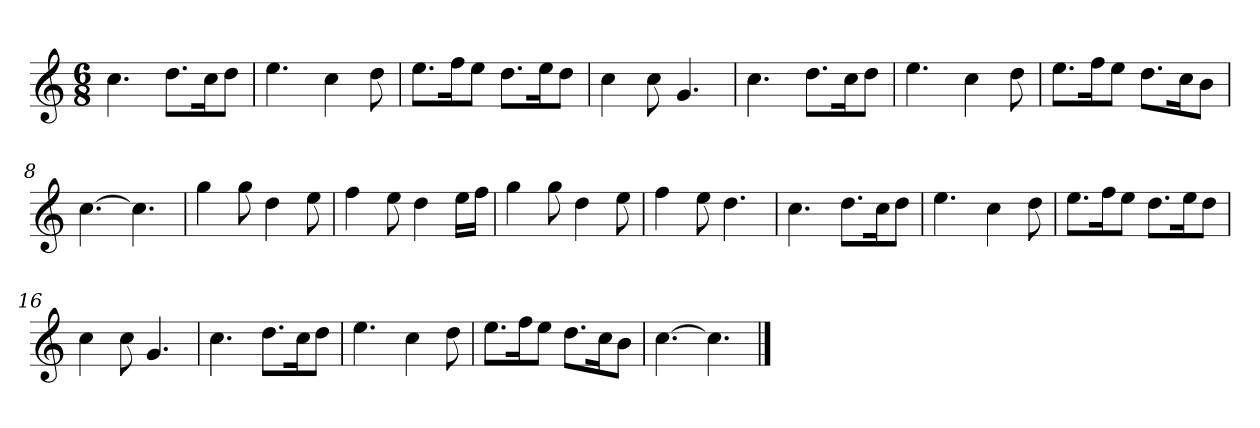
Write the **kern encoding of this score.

**kern
*part1
*staff1
*k[]
*M6/8
*MM120
=1
4.cc
8.ddL
16ccK
8ddJ
=2
4.ee
4cc
8dd
=3
8.eeL
16ffK
8eeJ
8.ddL
16eeK
8ddJ
=4
4cc
8cc
4.g
=5
4.cc
8.ddL
16ccK
8ddJ
=6
4.ee
4cc
8dd
=7
8.eeL
16ffK
8eeJ
8.ddL
16ccK
8bJ
=8
[4.cc
4.cc]
=9
4gg
8gg
4dd
8ee
=10
4ff
8ee
4dd
16eeLL
16ffJJ
=11
4gg
8gg
4dd
8ee
=12
4ff
8ee
4.dd
=13
4.cc
8.ddL
16ccK
8ddJ
=14
4.ee
4cc
8dd
=15
8.eeL
16ffK
8eeJ
8.ddL
16eeK
8ddJ
=16
4cc
8cc
4.g
=17
4.cc
8.ddL
16ccK
8ddJ
=18
4.ee
4cc
8dd
=19
8.eeL
16ffK
8eeJ
8.ddL
16ccK
8bJ
=20
[4.cc
4.cc]
==
*-
